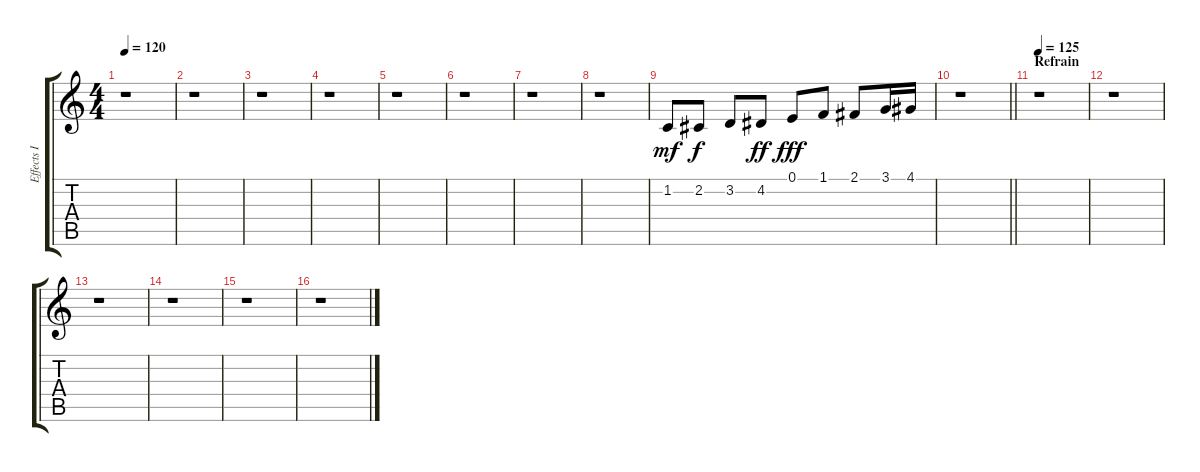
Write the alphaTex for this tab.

\track ("Effects I" "Effects I") {instrument reversecymbal}
\staff {score tabs}
\tuning (E4 B3 G3 D3 A2 E2) {hide}
\ts (4 4)
\tempo 120
\clef g2
\ks c
r.1{dy fff} |
r.1 |
r.1 |
r.1 |
r.1 |
r.1 |
r.1 |
r.1 |
1.2.8{dy mf} 2.2.8{dy f} 3.2.8 4.2.8{dy ff} 0.1.8{dy fff} 1.1.8 2.1.8 3.1.16 4.1.16 |
\barLineRight lightlight
r.1 |
\section ("" "Refrain")
\tempo 125
r.1 |
r.1 |
r.1 |
r.1 |
r.1 |
r.1
